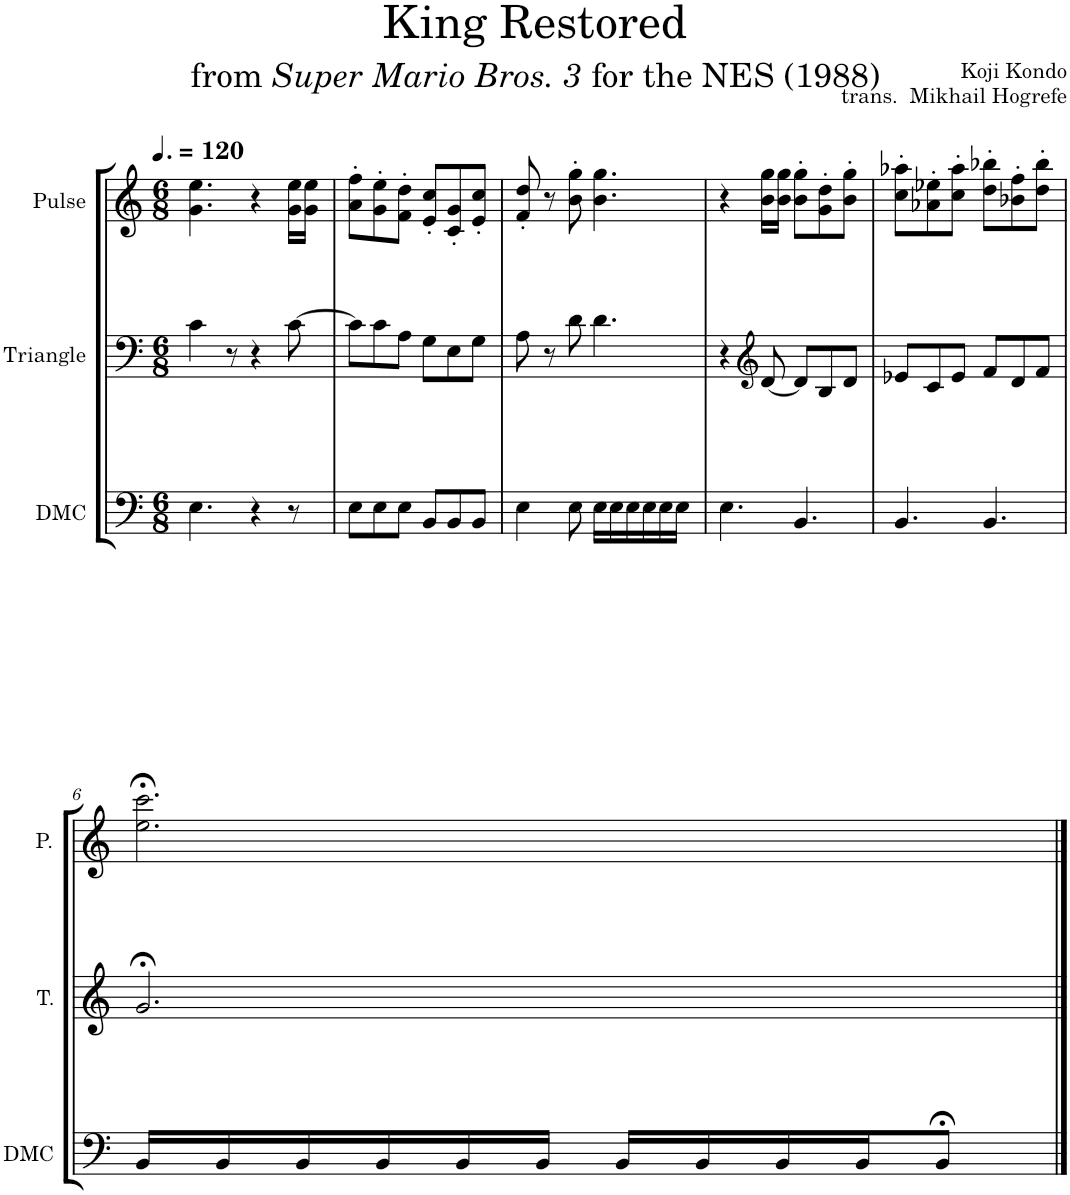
**kern	**kern	**kern
*part3	*part2	*part1
*staff3	*staff2	*staff1
*I"DMC	*I"Triangle	*I"Pulse
*I'DMC	*I'T.	*I'P.
*clefF4	*clefF4	*clefG2
*k[]	*k[]	*k[]
*M6/8	*M6/8	*M6/8
*MM180	*MM180	*MM180
=1	=1	=1
4.E\	4c\	4.g\ 4.ee\
.	8r	.
4r	4r	4r
8r	[8c\	16g\ 16ee\LL
.	.	16g\ 16ee\JJ
=2	=2	=2
8E\L	8c\L]	8a\' 8ff\'L
8E\	8c\	8g\' 8ee\'
8E\J	8A\J	8f\' 8dd\'J
8BB/L	8G\L	8e/' 8cc/'L
8BB/	8E\	8c/' 8g/'
8BB/J	8G\J	8e/' 8cc/'J
=3	=3	=3
4E\	8A\	8f/' 8dd/'
.	8r	8r
8E\	8d\	8b\' 8gg\'
16E\LL	4.d\	4.b\ 4.gg\
16E\	.	.
16E\	.	.
16E\	.	.
16E\	.	.
16E\JJ	.	.
=4	=4	=4
4.E\	4r	4r
*	*clefG2	*
.	[8d/	16b\ 16gg\LL
.	.	16b\ 16gg\JJ
4.BB/	8d/L]	8b\' 8gg\'L
.	8B/	8g\' 8dd\'
.	8d/J	8b\' 8gg\'J
=5	=5	=5
4.BB/	8e-X/L	8cc\' 8aa-X\'L
.	8c/	8a-X\' 8ee-X\'
.	8e-/J	8cc\' 8aa-\'J
4.BB/	8f/L	8dd\' 8bb-X\'L
.	8d/	8b-X\' 8ff\'
.	8f/J	8dd\' 8bb-\'J
!!LO:LB:g=z
=6	=6	=6
16BB/LL	2.g;</	2.ee\;< 2.ccc\;<
16BB/	.	.
16BB/	.	.
16BB/	.	.
16BB/	.	.
16BB/JJ	.	.
16BB/LL	.	.
16BB/	.	.
16BB/	.	.
16BB/J	.	.
8BB;</J	.	.
==	==	==
*-	*-	*-
